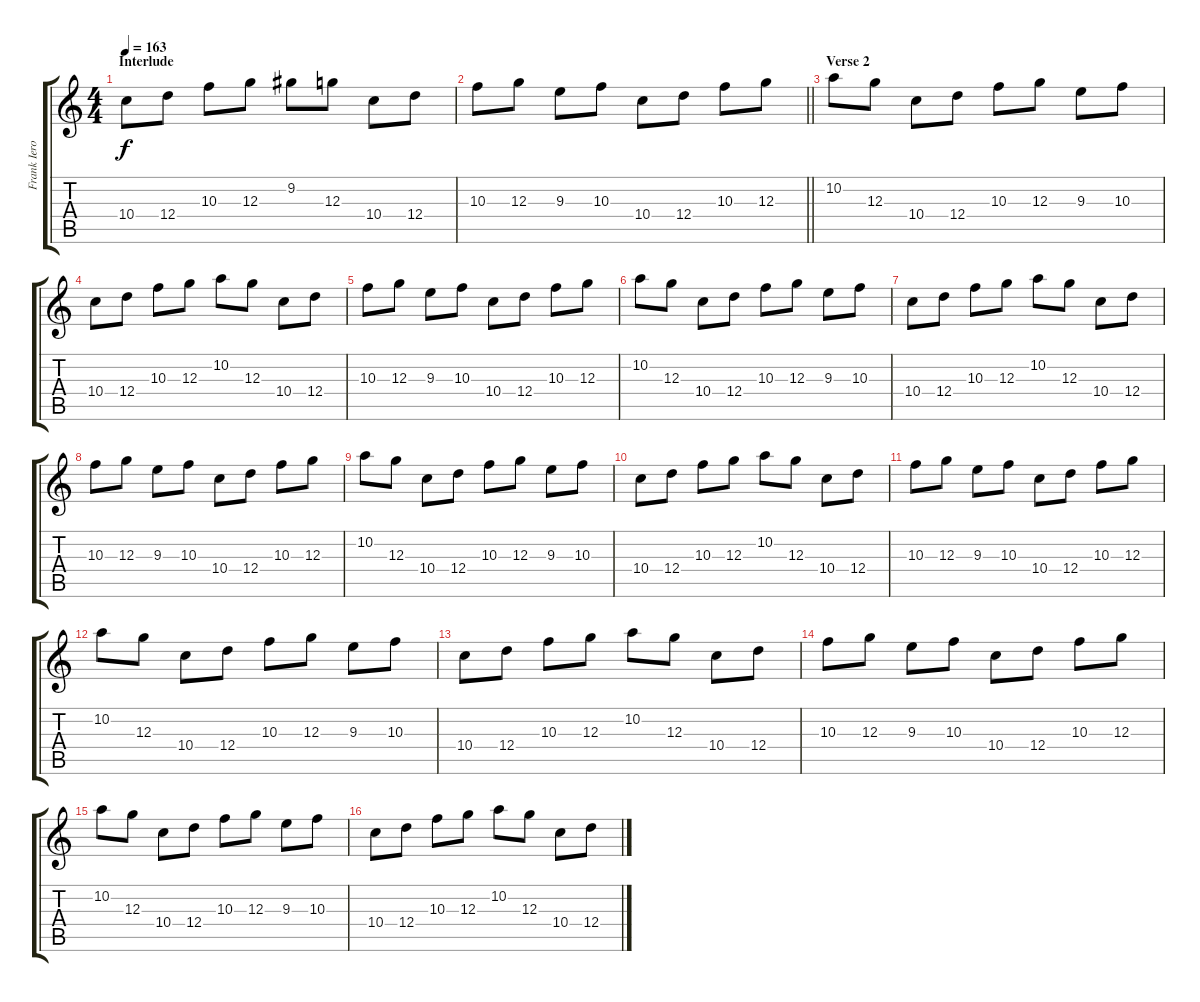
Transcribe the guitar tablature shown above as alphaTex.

\track ("Frank Iero (Guitar 2)" "Frank Iero") {instrument distortionguitar}
\staff {score tabs}
\tuning (E4 B3 G3 D3 A2 E2) {hide}
\ts (4 4)
\section ("" "Interlude")
\tempo 163
\clef g2
\ks c
10.4.8{dy f} 12.4.8 10.3.8 12.3.8 9.2.8 12.3.8 10.4.8 12.4.8 |
\barLineRight lightlight
10.3.8 12.3.8 9.3.8 10.3.8 10.4.8 12.4.8 10.3.8 12.3.8 |
\section ("" "Verse 2")
10.2.8 12.3.8 10.4.8 12.4.8 10.3.8 12.3.8 9.3.8 10.3.8 |
10.4.8 12.4.8 10.3.8 12.3.8 10.2.8 12.3.8 10.4.8 12.4.8 |
10.3.8 12.3.8 9.3.8 10.3.8 10.4.8 12.4.8 10.3.8 12.3.8 |
10.2.8 12.3.8 10.4.8 12.4.8 10.3.8 12.3.8 9.3.8 10.3.8 |
10.4.8 12.4.8 10.3.8 12.3.8 10.2.8 12.3.8 10.4.8 12.4.8 |
10.3.8 12.3.8 9.3.8 10.3.8 10.4.8 12.4.8 10.3.8 12.3.8 |
10.2.8 12.3.8 10.4.8 12.4.8 10.3.8 12.3.8 9.3.8 10.3.8 |
10.4.8 12.4.8 10.3.8 12.3.8 10.2.8 12.3.8 10.4.8 12.4.8 |
10.3.8 12.3.8 9.3.8 10.3.8 10.4.8 12.4.8 10.3.8 12.3.8 |
10.2.8 12.3.8 10.4.8 12.4.8 10.3.8 12.3.8 9.3.8 10.3.8 |
10.4.8 12.4.8 10.3.8 12.3.8 10.2.8 12.3.8 10.4.8 12.4.8 |
10.3.8 12.3.8 9.3.8 10.3.8 10.4.8 12.4.8 10.3.8 12.3.8 |
10.2.8 12.3.8 10.4.8 12.4.8 10.3.8 12.3.8 9.3.8 10.3.8 |
10.4.8 12.4.8 10.3.8 12.3.8 10.2.8 12.3.8 10.4.8 12.4.8
